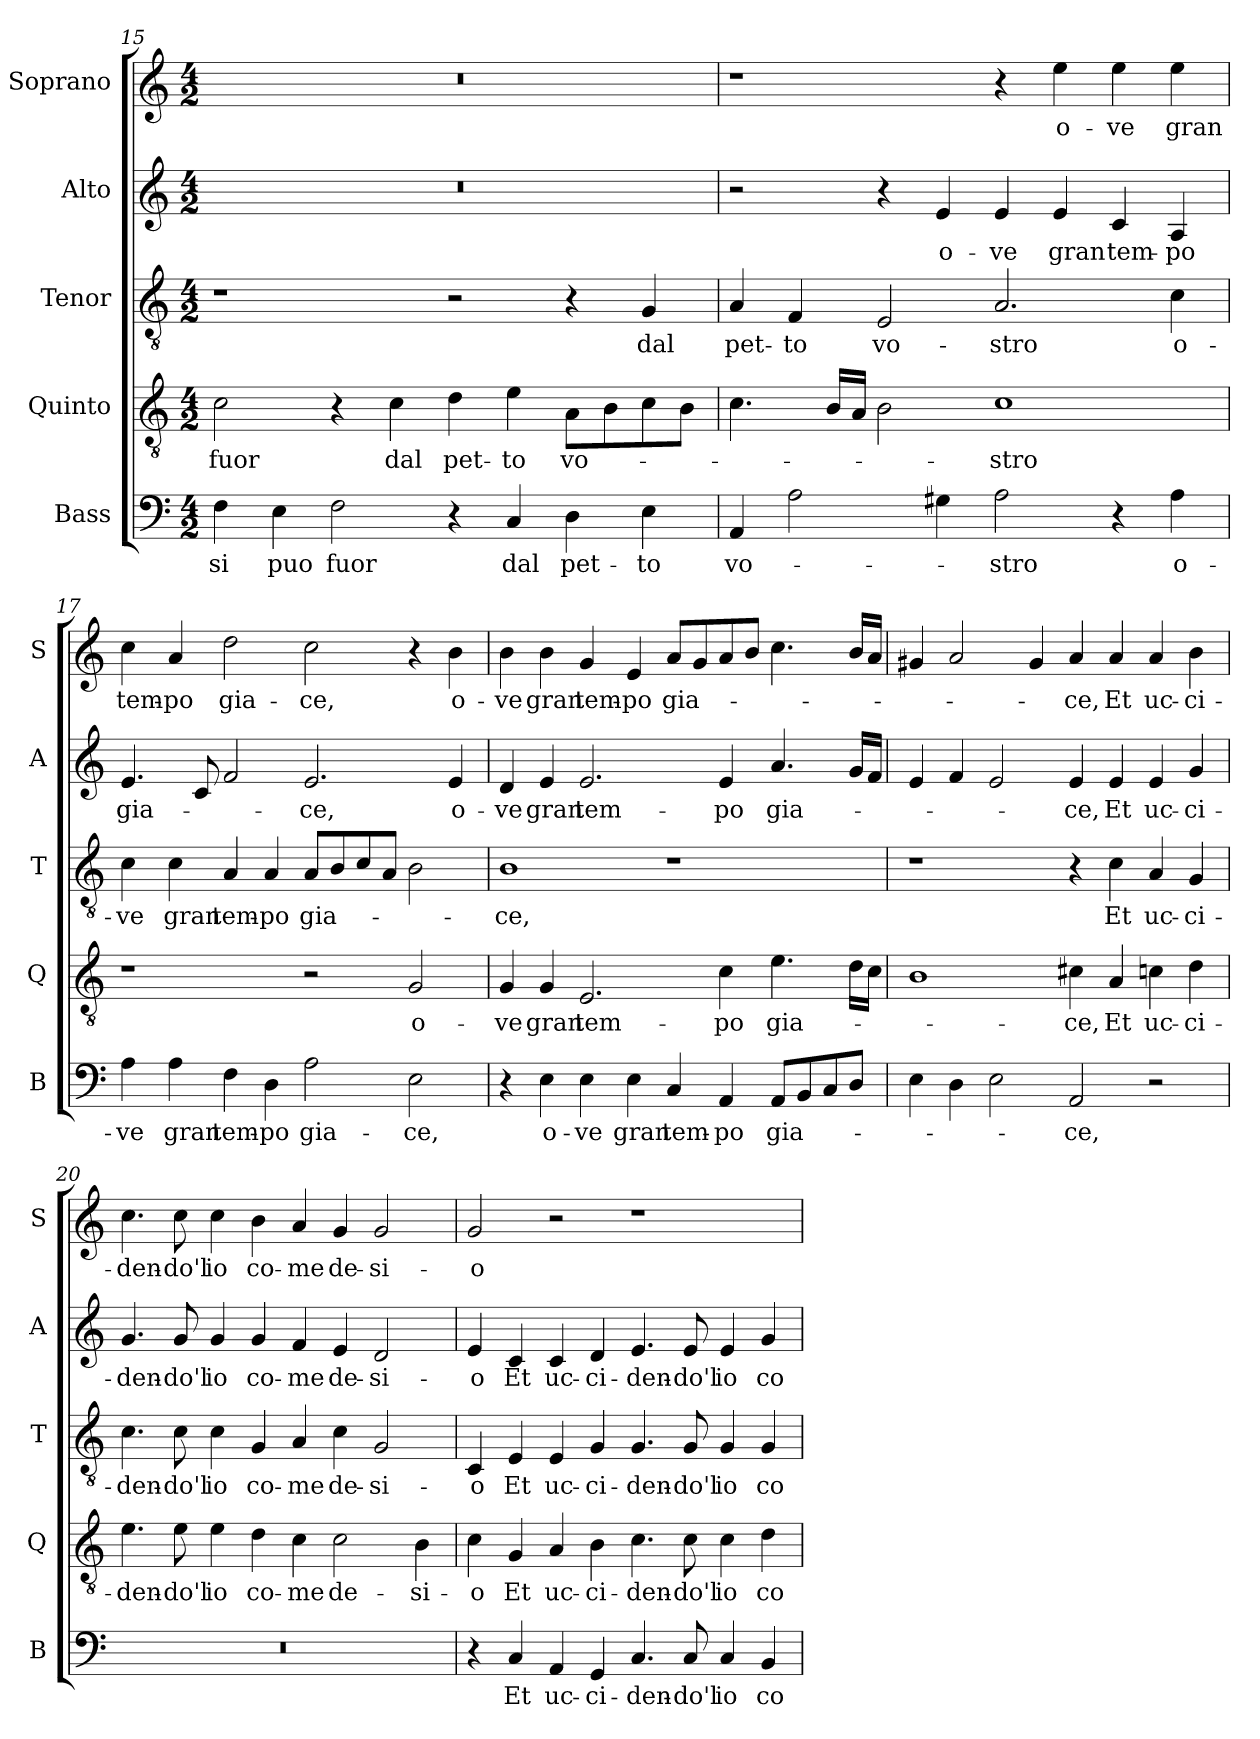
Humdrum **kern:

**kern	**text	**kern	**text	**kern	**text	**kern	**text	**kern	**text
*part5	*part5	*part4	*part4	*part3	*part3	*part2	*part2	*part1	*part1
*staff5	*staff5	*staff4	*staff4	*staff3	*staff3	*staff2	*staff2	*staff1	*staff1
*I"Bass	*	*I"Quinto	*	*I"Tenor	*	*I"Alto	*	*I"Soprano	*
*I'B	*	*I'Q	*	*I'T	*	*I'A	*	*I'S	*
!!LO:LB:g=z
*clefF4	*	*clefGv2	*	*clefGv2	*	*clefG2	*	*clefG2	*
*k[]	*	*k[]	*	*k[]	*	*k[]	*	*k[]	*
*C:	*	*C:	*	*C:	*	*C:	*	*C:	*
*M4/2	*	*M4/2	*	*M4/2	*	*M4/2	*	*M4/2	*
=15	=15	=15	=15	=15	=15	=15	=15	=15	=15
!	!LO:LY:b	!	!LO:LY:b	!	!	!	!	!	!
4F\	si	2c\	fuor	1r	.	0r	.	0r	.
!	!LO:LY:b	!	!	!	!	!	!	!	!
4E\	puo	.	.	.	.	.	.	.	.
!	!LO:LY:b	!	!	!	!	!	!	!	!
2F\	fuor	4r	.	.	.	.	.	.	.
!	!	!	!LO:LY:b	!	!	!	!	!	!
.	.	4c\	dal	.	.	.	.	.	.
!	!	!	!LO:LY:b	!	!	!	!	!	!
4r	.	4d\	pet-	2r	.	.	.	.	.
!	!LO:LY:b	!	!LO:LY:b	!	!	!	!	!	!
4C/	dal	4e\	-to	.	.	.	.	.	.
!	!LO:LY:b	!	!LO:LY:b	!	!	!	!	!	!
4D\	pet-	8A\L	vo-	4r	.	.	.	.	.
.	.	8B\	.	.	.	.	.	.	.
!	!LO:LY:b	!	!	!	!LO:LY:b	!	!	!	!
4E\	-to	8c\	.	4G/	dal	.	.	.	.
.	.	8B\J	.	.	.	.	.	.	.
=16	=16	=16	=16	=16	=16	=16	=16	=16	=16
!	!LO:LY:b	!	!	!	!LO:LY:b	!	!	!	!
4AA/	vo-	4.c\	.	4A/	pet-	2r	.	1r	.
!	!	!	!	!	!LO:LY:b	!	!	!	!
2A\	.	.	.	4F/	-to	.	.	.	.
.	.	16B/LL	.	.	.	.	.	.	.
.	.	16A/JJ	.	.	.	.	.	.	.
!	!	!	!	!	!LO:LY:b	!	!	!	!
.	.	2B\	.	2E/	vo-	4r	.	.	.
!	!	!	!	!	!	!	!LO:LY:b	!	!
4G#X\	.	.	.	.	.	4e/	o-	.	.
!	!LO:LY:b	!	!LO:LY:b	!	!LO:LY:b	!	!LO:LY:b	!	!
2A\	-stro	1c	-stro	2.A/	-stro	4e/	-ve	4r	.
!	!	!	!	!	!	!	!LO:LY:b	!	!LO:LY:b
.	.	.	.	.	.	4e/	gran	4ee\	o-
!	!	!	!	!	!	!	!LO:LY:b	!	!LO:LY:b
4r	.	.	.	.	.	4c/	tem-	4ee\	-ve
!	!LO:LY:b	!	!	!	!LO:LY:b	!	!LO:LY:b	!	!LO:LY:b
4A\	o-	.	.	4c\	o-	4A/	-po	4ee\	gran
=17	=17	=17	=17	=17	=17	=17	=17	=17	=17
!	!LO:LY:b	!	!	!	!LO:LY:b	!	!LO:LY:b	!	!LO:LY:b
4A\	-ve	1r	.	4c\	-ve	4.e/	gia-	4cc\	tem-
!	!LO:LY:b	!	!	!	!LO:LY:b	!	!	!	!LO:LY:b
4A\	gran	.	.	4c\	gran	.	.	4a/	-po
.	.	.	.	.	.	8c/	.	.	.
!	!LO:LY:b	!	!	!	!LO:LY:b	!	!	!	!LO:LY:b
4F\	tem-	.	.	4A/	tem-	2f/	.	2dd\	gia-
!	!LO:LY:b	!	!	!	!LO:LY:b	!	!	!	!
4D\	-po	.	.	4A/	-po	.	.	.	.
!	!LO:LY:b	!	!	!	!LO:LY:b	!	!LO:LY:b	!	!LO:LY:b
2A\	gia-	2r	.	8A/L	gia-	2.e/	-ce,	2cc\	-ce,
.	.	.	.	8B/	.	.	.	.	.
.	.	.	.	8c/	.	.	.	.	.
.	.	.	.	8A/J	.	.	.	.	.
!	!LO:LY:b	!	!LO:LY:b	!	!	!	!	!	!
2E\	-ce,	2G/	o-	2B\	.	.	.	4r	.
!	!	!	!	!	!	!	!LO:LY:b	!	!LO:LY:b
.	.	.	.	.	.	4e/	o-	4b\	o-
!!LO:LB:g=z
=18	=18	=18	=18	=18	=18	=18	=18	=18	=18
!	!	!	!LO:LY:b	!	!LO:LY:b	!	!LO:LY:b	!	!LO:LY:b
4r	.	4G/	-ve	1B	-ce,	4d/	-ve	4b\	-ve
!	!LO:LY:b	!	!LO:LY:b	!	!	!	!LO:LY:b	!	!LO:LY:b
4E\	o-	4G/	gran	.	.	4e/	gran	4b\	gran
!	!LO:LY:b	!	!LO:LY:b	!	!	!	!LO:LY:b	!	!LO:LY:b
4E\	-ve	2.E/	tem-	.	.	2.e/	tem-	4g/	tem-
!	!LO:LY:b	!	!	!	!	!	!	!	!LO:LY:b
4E\	gran	.	.	.	.	.	.	4e/	-po
!	!LO:LY:b	!	!	!	!	!	!	!	!LO:LY:b
4C/	tem-	.	.	1r	.	.	.	8a/L	gia-
.	.	.	.	.	.	.	.	8g/	.
!	!LO:LY:b	!	!LO:LY:b	!	!	!	!LO:LY:b	!	!
4AA/	-po	4c\	-po	.	.	4e/	-po	8a/	.
.	.	.	.	.	.	.	.	8b/J	.
!	!LO:LY:b	!	!LO:LY:b	!	!	!	!LO:LY:b	!	!
8AA/L	gia-	4.e\	gia-	.	.	4.a/	gia-	4.cc\	.
8BB/	.	.	.	.	.	.	.	.	.
8C/	.	.	.	.	.	.	.	.	.
8D/J	.	16d\LL	.	.	.	16g/LL	.	16b/LL	.
.	.	16c\JJ	.	.	.	16f/JJ	.	16a/JJ	.
=19	=19	=19	=19	=19	=19	=19	=19	=19	=19
4E\	.	1B	.	1r	.	4e/	.	4g#X/	.
4D\	.	.	.	.	.	4f/	.	2a/	.
2E\	.	.	.	.	.	2e/	.	.	.
.	.	.	.	.	.	.	.	4g#/	.
!	!LO:LY:b	!	!LO:LY:b	!	!	!	!LO:LY:b	!	!LO:LY:b
2AA/	-ce,	4c#X\	-ce,	4r	.	4e/	-ce,	4a/	-ce,
!	!	!	!LO:LY:b	!	!LO:LY:b	!	!LO:LY:b	!	!LO:LY:b
.	.	4A/	Et	4c\	Et	4e/	Et	4a/	Et
!	!	!	!LO:LY:b	!	!LO:LY:b	!	!LO:LY:b	!	!LO:LY:b
2r	.	4cn\	uc-	4A/	uc-	4e/	uc-	4a/	uc-
!	!	!	!LO:LY:b	!	!LO:LY:b	!	!LO:LY:b	!	!LO:LY:b
.	.	4d\	-ci-	4G/	-ci-	4g/	-ci-	4b\	-ci-
=20	=20	=20	=20	=20	=20	=20	=20	=20	=20
!	!	!	!LO:LY:b	!	!LO:LY:b	!	!LO:LY:b	!	!LO:LY:b
0r	.	4.e\	-den-	4.c\	-den-	4.g/	-den-	4.cc\	-den-
!	!	!	!LO:LY:b	!	!LO:LY:b	!	!LO:LY:b	!	!LO:LY:b
.	.	8e\	-do'l	8c\	-do'l	8g/	-do'l	8cc\	-do'l
!	!	!	!LO:LY:b	!	!LO:LY:b	!	!LO:LY:b	!	!LO:LY:b
.	.	4e\	io	4c\	io	4g/	io	4cc\	io
!	!	!	!LO:LY:b	!	!LO:LY:b	!	!LO:LY:b	!	!LO:LY:b
.	.	4d\	co-	4G/	co-	4g/	co-	4b\	co-
!	!	!	!LO:LY:b	!	!LO:LY:b	!	!LO:LY:b	!	!LO:LY:b
.	.	4c\	-me	4A/	-me	4f/	-me	4a/	-me
!	!	!	!LO:LY:b	!	!LO:LY:b	!	!LO:LY:b	!	!LO:LY:b
.	.	2c\	de-	4c\	de-	4e/	de-	4g/	de-
!	!	!	!	!	!LO:LY:b	!	!LO:LY:b	!	!LO:LY:b
.	.	.	.	2G/	-si-	2d/	-si-	2g/	-si-
!	!	!	!LO:LY:b	!	!	!	!	!	!
.	.	4B\	-si-	.	.	.	.	.	.
!!LO:PB:g=z
=21	=21	=21	=21	=21	=21	=21	=21	=21	=21
!	!	!	!LO:LY:b	!	!LO:LY:b	!	!LO:LY:b	!	!LO:LY:b
4r	.	4c\	-o	4C/	-o	4e/	-o	2g/	-o
!	!LO:LY:b	!	!LO:LY:b	!	!LO:LY:b	!	!LO:LY:b	!	!
4C/	Et	4G/	Et	4E/	Et	4c/	Et	.	.
!	!LO:LY:b	!	!LO:LY:b	!	!LO:LY:b	!	!LO:LY:b	!	!
4AA/	uc-	4A/	uc-	4E/	uc-	4c/	uc-	2r	.
!	!LO:LY:b	!	!LO:LY:b	!	!LO:LY:b	!	!LO:LY:b	!	!
4GG/	-ci-	4B\	-ci-	4G/	-ci-	4d/	-ci-	.	.
!	!LO:LY:b	!	!LO:LY:b	!	!LO:LY:b	!	!LO:LY:b	!	!
4.C/	-den-	4.c\	-den-	4.G/	-den-	4.e/	-den-	1r	.
!	!LO:LY:b	!	!LO:LY:b	!	!LO:LY:b	!	!LO:LY:b	!	!
8C/	-do'l	8c\	-do'l	8G/	-do'l	8e/	-do'l	.	.
!	!LO:LY:b	!	!LO:LY:b	!	!LO:LY:b	!	!LO:LY:b	!	!
4C/	io	4c\	io	4G/	io	4e/	io	.	.
!	!LO:LY:b	!	!LO:LY:b	!	!LO:LY:b	!	!LO:LY:b	!	!
4BB/	co-	4d\	co-	4G/	co-	4g/	co-	.	.
=	=	=	=	=	=	=	=	=	=
*-	*-	*-	*-	*-	*-	*-	*-	*-	*-
